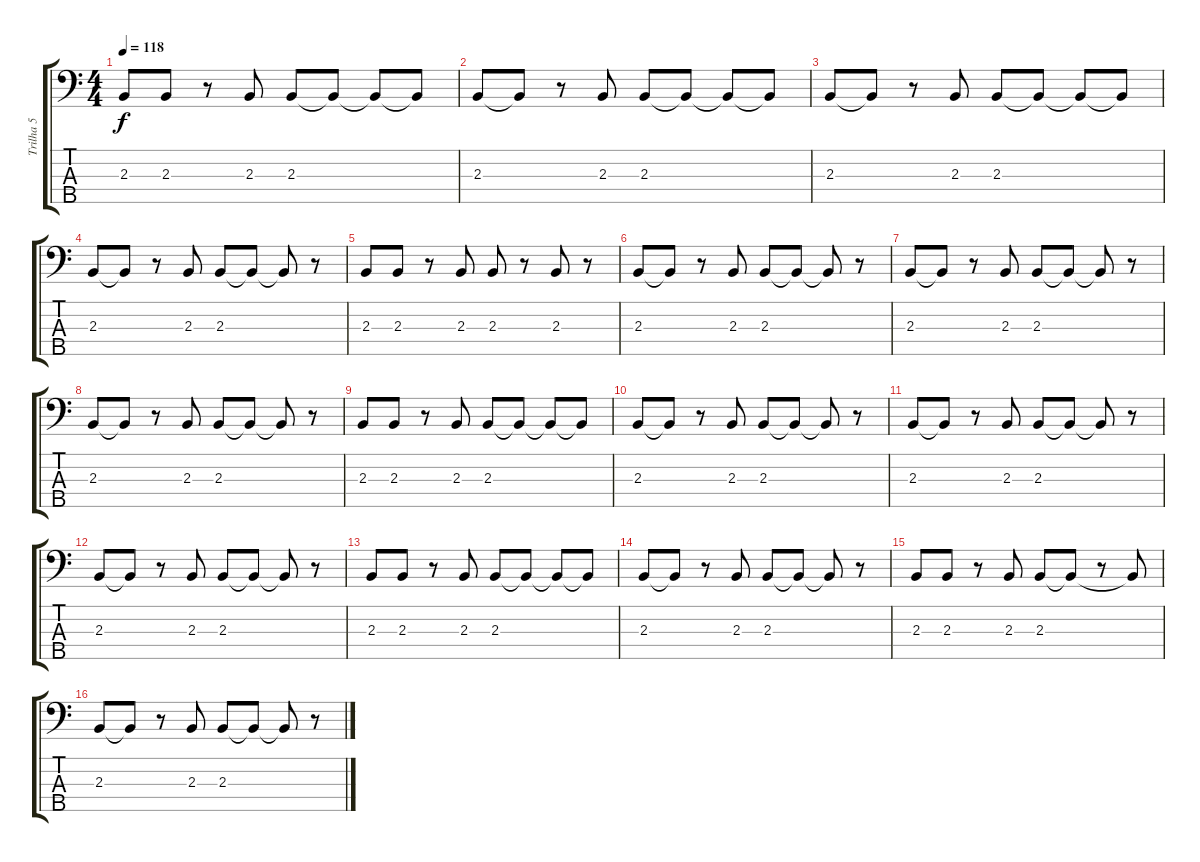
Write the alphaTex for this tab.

\track ("Trilha 5" "Trilha 5") {instrument electricbassfinger}
\staff {score tabs}
\tuning (G2 D2 A1 E1 B0) {hide}
\ts (4 4)
\tempo 118
\clef f4
\ks c
2.3.8{dy f instrument electricbassfinger} 2.3.8 r.8 2.3.8 2.3.8 2.3{t}.8 2.3{t}.8 2.3{t}.8 |
2.3.8 2.3{t}.8 r.8 2.3.8 2.3.8 2.3{t}.8 2.3{t}.8 2.3{t}.8 |
2.3.8 2.3{t}.8 r.8 2.3.8 2.3.8 2.3{t}.8 2.3{t}.8 2.3{t}.8 |
2.3.8 2.3{t}.8 r.8 2.3.8 2.3.8 2.3{t}.8 2.3{t}.8 r.8 |
2.3.8 2.3.8 r.8 2.3.8 2.3.8 r.8 2.3.8 r.8 |
2.3.8 2.3{t}.8 r.8 2.3.8 2.3.8 2.3{t}.8 2.3{t}.8 r.8 |
2.3.8 2.3{t}.8 r.8 2.3.8 2.3.8 2.3{t}.8 2.3{t}.8 r.8 |
2.3.8 2.3{t}.8 r.8 2.3.8 2.3.8 2.3{t}.8 2.3{t}.8 r.8 |
2.3.8 2.3.8 r.8 2.3.8 2.3.8 2.3{t}.8 2.3{t}.8 2.3{t}.8 |
2.3.8 2.3{t}.8 r.8 2.3.8 2.3.8 2.3{t}.8 2.3{t}.8 r.8 |
2.3.8 2.3{t}.8 r.8 2.3.8 2.3.8 2.3{t}.8 2.3{t}.8 r.8 |
2.3.8 2.3{t}.8 r.8 2.3.8 2.3.8 2.3{t}.8 2.3{t}.8 r.8 |
2.3.8 2.3.8 r.8 2.3.8 2.3.8 2.3{t}.8 2.3{t}.8 2.3{t}.8 |
2.3.8 2.3{t}.8 r.8 2.3.8 2.3.8 2.3{t}.8 2.3{t}.8 r.8 |
2.3.8 2.3.8 r.8 2.3.8 2.3.8 2.3{t}.8 r.8 2.3{t}.8 |
2.3.8 2.3{t}.8 r.8 2.3.8 2.3.8 2.3{t}.8 2.3{t}.8 r.8
